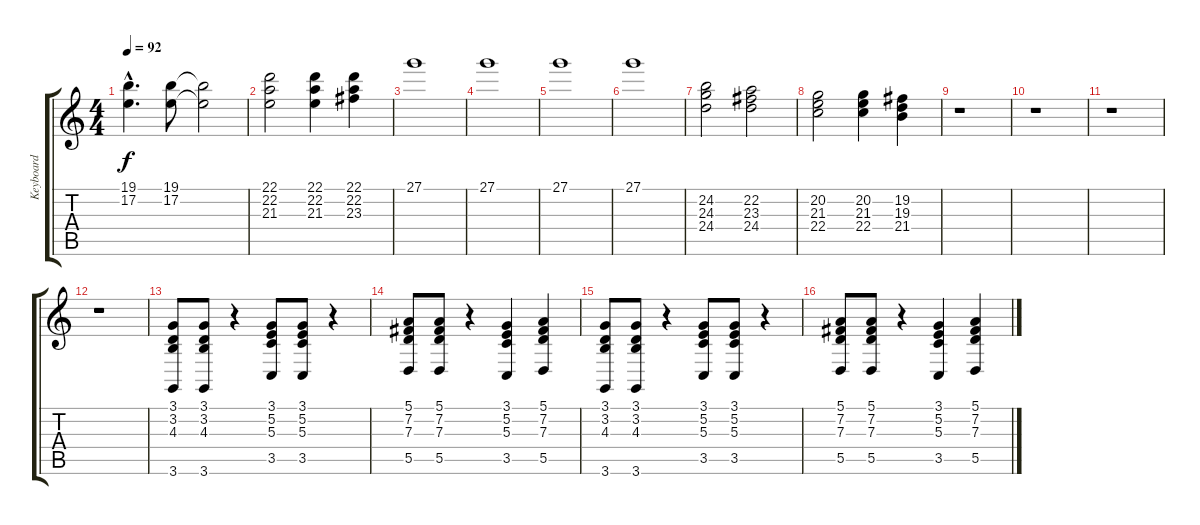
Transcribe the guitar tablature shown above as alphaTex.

\track ("Keyboard" "Keyboard") {instrument stringensemble1}
\staff {score tabs}
\tuning (E4 B3 G3 D3 A2 E2) {hide}
\ts (4 4)
\tempo 92
\clef g2
\ks c
(19.1{hac} 17.2{hac}).4{d dy f} (19.1 17.2).8 (19.1{t} 17.2{t}).2 |
(22.1 22.2 21.3).2 (22.1 22.2 21.3).4 (22.1 22.2 23.3).4 |
27.1.1 |
27.1.1 |
27.1.1 |
27.1.1 |
(24.2 24.3 24.4).2 (22.2 23.3 24.4).2 |
(20.2 21.3 22.4).2 (20.2 21.3 22.4).4 (19.2 19.3 21.4).4 |
r.1 |
r.1 |
r.1 |
r.1 |
(3.1 3.2 4.3 3.6).8 (3.1 3.2 4.3 3.6).8 r.4 (3.1 5.2 5.3 3.5).8 (3.1 5.2 5.3 3.5).8 r.4 |
(5.1 7.2 7.3 5.5).8 (5.1 7.2 7.3 5.5).8 r.4 (3.1 5.2 5.3 3.5).4 (5.1 7.2 7.3 5.5).4 |
(3.1 3.2 4.3 3.6).8 (3.1 3.2 4.3 3.6).8 r.4 (3.1 5.2 5.3 3.5).8 (3.1 5.2 5.3 3.5).8 r.4 |
(5.1 7.2 7.3 5.5).8 (5.1 7.2 7.3 5.5).8 r.4 (3.1 5.2 5.3 3.5).4 (5.1 7.2 7.3 5.5).4
